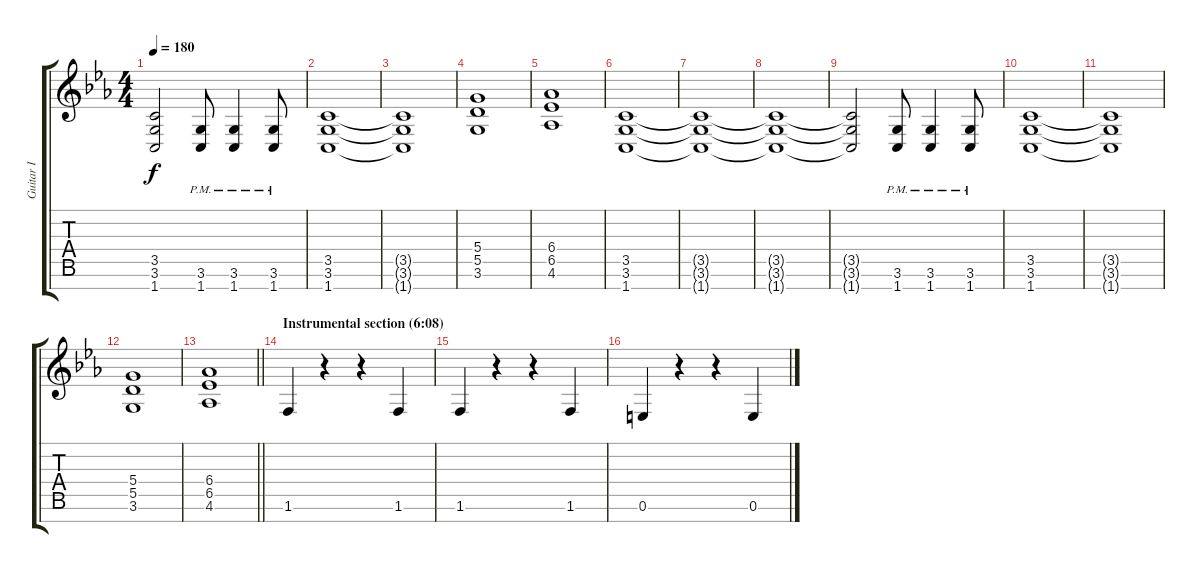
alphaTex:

\track ("Guitar I" "Guitar I") {instrument distortionguitar}
\staff {score tabs}
\tuning (E4 B3 G3 D3 A2 E2 B1) {hide}
\ts (4 4)
\tempo 180
\clef g2
\ks eb
(3.5{t} 3.6{t} 1.7{t}).2{dy f} (3.6{pm} 1.7{pm}).8 (3.6{pm} 1.7{pm}).4 (3.6{pm} 1.7{pm}).8 |
(3.5 3.6 1.7).1 |
(3.5{t} 3.6{t} 1.7{t}).1 |
(5.4 5.5 3.6).1 |
(6.4 6.5 4.6).1 |
(3.5 3.6 1.7).1 |
(3.5{t} 3.6{t} 1.7{t}).1 |
(3.5{t} 3.6{t} 1.7{t}).1 |
(3.5{t} 3.6{t} 1.7{t}).2 (3.6{pm} 1.7{pm}).8 (3.6{pm} 1.7{pm}).4 (3.6{pm} 1.7{pm}).8 |
(3.5 3.6 1.7).1 |
(3.5{t} 3.6{t} 1.7{t}).1 |
(5.4 5.5 3.6).1 |
\barLineRight lightlight
(6.4 6.5 4.6).1 |
\section ("" "Instrumental section (6:08)")
1.6.4 r.4 r.4 1.6.4 |
1.6.4 r.4 r.4 1.6.4 |
0.6.4 r.4 r.4 0.6.4
